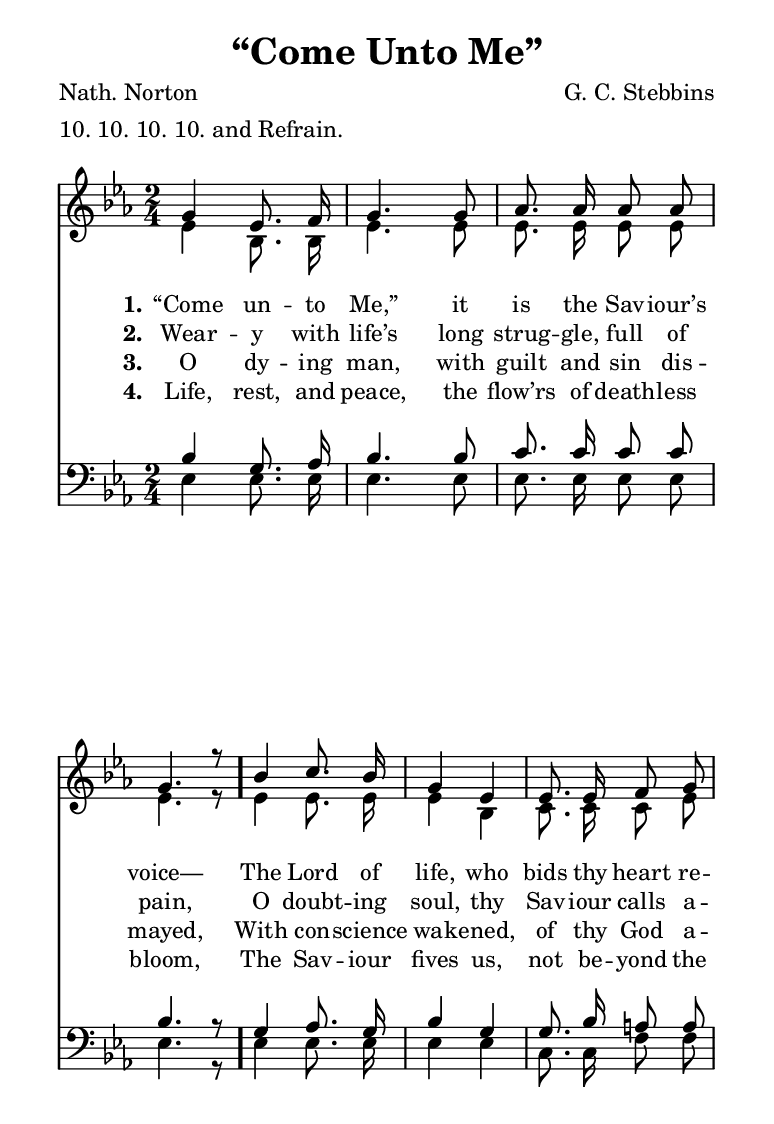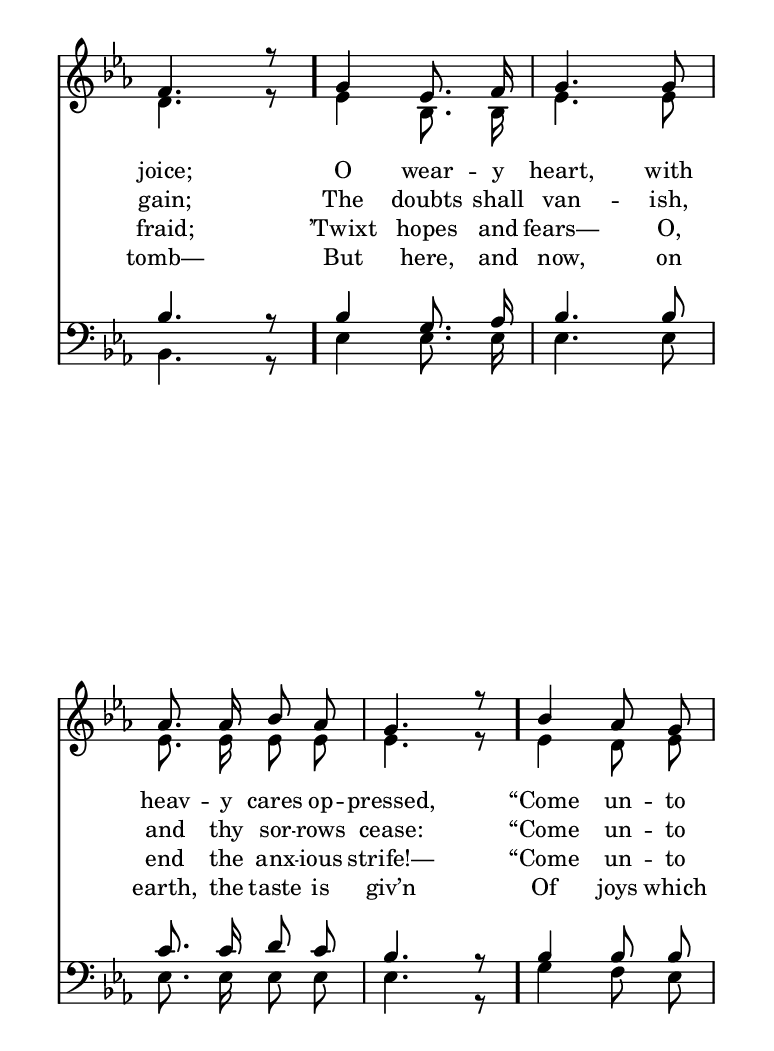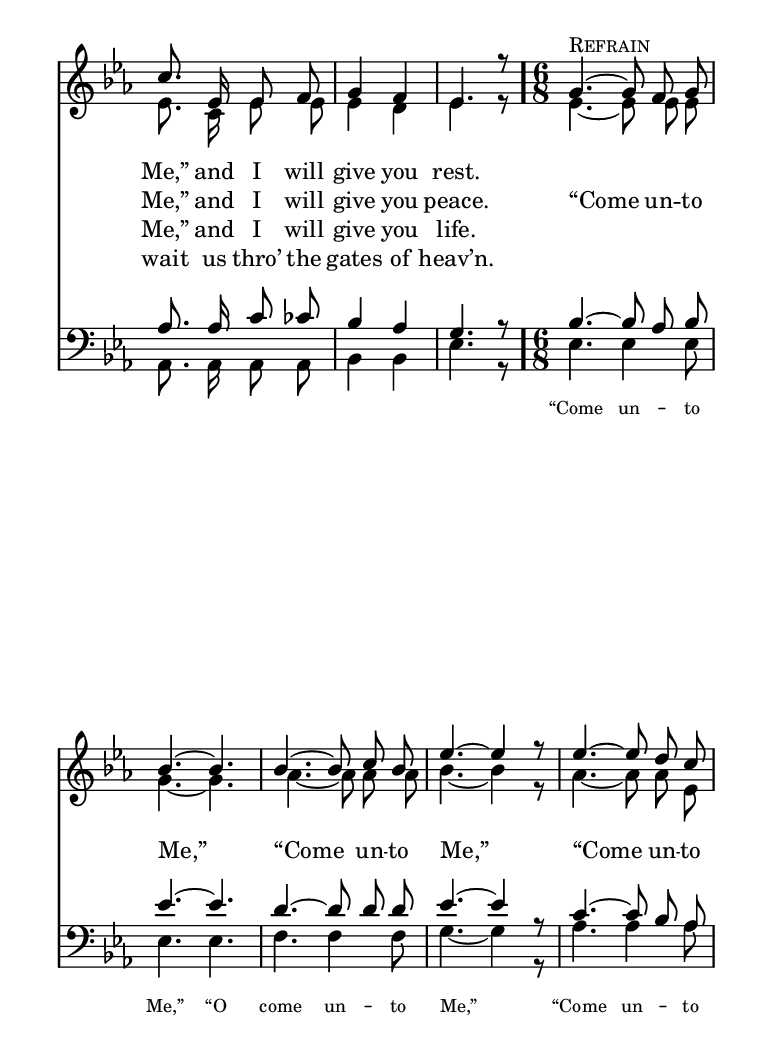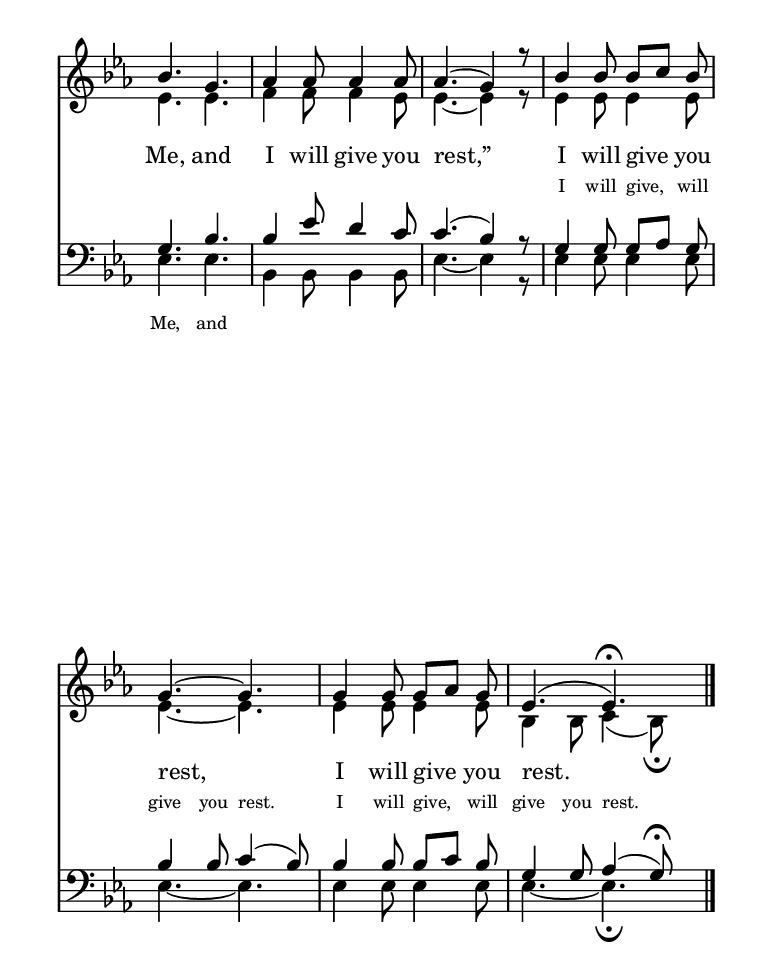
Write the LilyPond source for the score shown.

\include "common/global.ily"
\paper {
  \include "common/paper.ily"
  ragged-bottom = ##f
  ragged-last-bottom = ##t
  % We take advantage of the incompatibility of systems-per-page=4 and
  % page-count=1 in the case of eogsized, where systems-per-page gets ignored.
  % Otherwise we would have to have conditional execution here.
  %systems-per-page = ##f
  %page-count = ##f
}

\header{
  hymnnumber = "6"
  title = "“Come Unto Me”"
  tunename = ""
  meter = "10. 10. 10. 10. and Refrain."
  poet = "Nath. Norton"
  composer = "G. C. Stebbins"
  %copyright = ""
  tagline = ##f
}

% for fermata in MIDI
ta = { \tempo 4=84 }
tb = { \tempo 4=42 }
tc = { \tempo 4=21 }

patternA = { \ta c4 c8. c16       | c4. c8        | c8. c16 c8 c8    | c4. c8                     } % Line 1, 3
patternB = { \ta c4 c8. c16       | c4 c4         | c8. c16 c8 c8    | c4. c8                     } % Line 2
patternC = { \ta c4 c8 c8         | c8. c16 c8 c8 | c4 c4            | c4. c8                     } % Line 4

patternR = { \ta c4. ~ c8 c8 c8   | c4. ~ c4.     | c4. ~ c8 c8 c8   | c4. ~ c4 c8                } % Refrain soprano / alto / tenor 1
patternS = { \ta c4. ~ c8 c8 c8   | c4. c4.       | c4 c8 c4 c8      | c4.( c4) c8                } % Refrain soprano / tenor 2
patternZ = { \ta c4. ~ c8 c8 c8   | c4. c4.       | c4 c8 c4 c8      | c4. ~ c4 c8                } % Refrain alto 2
patternT = { \ta c4 c8 c8[ c8] c8 | c4. ~ c4.     | c4 c8 c8[ c8] c8 | c4.( \tb c4.) \fermata     } % Refrain soprano 3
patternU = { \ta c4 c8 c4 c8      | c4. ~ c4.     | c4 c8 c4 c8      | c4 c8 c4( \tc c8) \fermata } % Refrain alto 3
patternV = { \ta c4 c8 c8[ c8] c8 | c4 c8 c4( c8) | c4 c8 c8[ c8] c8 | c4 c8 c4( \tc c8) \fermata } % Refrain tenor 3
patternW = { \ta c4. c4 c8        | c4. c4.       | c4. c4 c8        | c4. ~ c4 c8                } % Refrain bass 1
patternX = { \ta c4. c4 c8        | c4. c4.       | c4 c8 c4 c8      | c4. ~ c4 c8                } % Refrain bass 2
patternY = { \ta c4 c8 c4 c8      | c4. ~ c4.     | c4 c8 c4 c8      | c4. ~ \tb c4. \fermata     } % Refrain bass 3
patternZ = { \ta c4. ~ c8 c8 c8   | c4. c4.       | c4 c8 c4 c8      | c4. ~ c4 c8                } % Refrain alto 2

global = {
  \include "common/overrides.ily"
  \override Staff.TimeSignature.style = #'()
  \time 2/4
  \override Score.MetronomeMark.transparent = ##t
  \ta
  \key ees \major
  %\partial 4.
  \autoBeamOff
}

notesSoprano = {
\global
\relative c'' {

  \changePitch \patternA { g ees f   | g g          | aes aes aes aes | g r   }
  \changePitch \patternB { bes c bes | g ees        | ees ees f g     | f r   }
  \changePitch \patternA { g ees f   | g g          | aes aes bes aes | g r   }
  \changePitch \patternC { bes aes g | c ees, ees f | g f             | ees r }

  \time 6/8
  << s^\markup { \small \caps "Refrain" }
  \changePitch \patternR { g g f g           | bes bes | bes bes c bes   | ees ees r } >>
  \changePitch \patternS { ees ees d c       | bes g   | aes aes aes aes | aes g r   }
  \changePitch \patternT { bes bes bes c bes | g g     | g g g aes g     | ees ees   }


  \bar "|."

}
}

notesAlto = {
\global
\relative e' {

  \changePitch \patternA { ees bes bes | ees ees       | ees ees ees ees | ees r }
  \changePitch \patternB { ees ees ees | ees bes       | c c c ees       | d r   }
  \changePitch \patternA { ees bes bes | ees ees       | ees ees ees ees | ees r }
  \changePitch \patternC { ees d ees   | ees c ees ees | ees d           | ees r }

  \changePitch \patternR { ees ees ees ees | g g     | aes aes aes aes | bes bes r     }
  \changePitch \patternZ { aes aes aes ees | ees ees | f f f ees       | ees ees r     }
  \changePitch \patternU { ees ees ees ees | ees ees | ees ees ees ees | bes bes c bes }

}
}

notesTenor = {
\global
\relative a {

  \changePitch \patternA { bes g aes   | bes bes       | c c c c   | bes r }
  \changePitch \patternB { g aes g     | bes g         | g bes a a | bes r }
  \changePitch \patternA { bes g aes   | bes bes       | c c d c   | bes r }
  \changePitch \patternC { bes bes bes | aes aes c ces | bes aes   | g r   }

  \changePitch \patternR { bes bes aes bes | ees ees       | d d d d           | ees ees r }
  \changePitch \patternS { c c bes aes     | g bes         | bes ees d c       | c bes r   }
  \changePitch \patternV { g g g aes g     | bes bes c bes | bes bes bes c bes | g g aes g }

}
}

notesBass = {
\global
\relative f {

  \changePitch \patternA { ees ees ees | ees ees          | ees ees ees ees | ees r  }
  \changePitch \patternB { ees ees ees | ees ees          | c c f f         | bes, r }
  \changePitch \patternA { ees ees ees | ees ees          | ees ees ees ees | ees r  }
  \changePitch \patternC { g f ees     | aes, aes aes aes | bes bes         | ees r  }

  \changePitch \patternW { ees ees ees     | ees ees | f f f           | g g r     }
  \changePitch \patternX { aes aes aes     | ees ees | bes bes bes bes | ees ees r }
  \changePitch \patternY { ees ees ees ees | ees ees | ees ees ees ees | ees ees   }

}
}

Refrain = \lyricmode {

  “Come un -- to Me,” “Come un -- to Me,”
  “Come un -- to Me, and I will give you rest,”
  I will give you rest, I will give you rest.

}

BassRefrainA = \lyricmode {

  \override LyricText.font-size = #-2
  \repeat unfold 40 { \skip 4 }
  “Come un -- to Me,” “O come un -- to Me,”
  “Come un -- to Me, and

}

TenorRefrainA = \lyricmode {

  \override LyricText.font-size = #-2
  \repeat unfold 58 { \skip 4 }
  I will give, will give you rest.
  I will give, will give you rest.

}

wordsA = \lyricmode {
\set stanza = "1."

  “Come un -- to Me,” it is the Sav -- iour’s voice— \bar "."
  The Lord of life, who bids thy heart re -- joice; \bar "."
  O wear -- y heart, with heav -- y cares op -- pressed, \bar "."
  “Come un -- to Me,” and I will give you rest. \bar "."

}

wordsB = \lyricmode {
\set stanza = "2."

  Wear -- y with life’s long strug -- gle, full of pain,
  O doubt -- ing soul, thy Sav -- iour calls a -- gain;
  The doubts shall van -- ish, and thy sor -- rows cease:
  “Come un -- to Me,” and I will give you peace.

  % This \break appears in the original (eogsized) but unnecessarily prevents
  % the letter variant from laying out on one page.
  %\break
  \Refrain
}

wordsC = \lyricmode {
\set stanza = "3."

  O dy -- ing man, with guilt and sin dis -- mayed,
  With con -- science wak -- ened, of thy God a -- fraid;
  ’Twixt hopes and fears— O, end the anx -- ious strife!—
  “Come un -- to Me,” and I will give you life.

}

wordsD = \lyricmode {
\set stanza = "4."

  Life, rest, and peace, the flow’rs of death -- less bloom,
  The Sav -- iour fives us, not be -- yond the tomb—
  But here, and now, on earth, the taste is giv’n
  Of joys which wait us thro’ the gates of heav’n.

}


\score {
  \context ChoirStaff <<
    \context Staff = upper <<
      \set ChoirStaff.systemStartDelimiter = #'SystemStartBar
      \context Voice  = sopranos { \voiceOne << \notesSoprano >> }
      \context Voice  = altos { \voiceTwo << \notesAlto >> }
      \context Lyrics = one   \lyricsto sopranos \wordsA
      \context Lyrics = two   \lyricsto sopranos \wordsB
      \context Lyrics = three \lyricsto sopranos \wordsC
      \context Lyrics = four  \lyricsto sopranos \wordsD
    >>
    \context Staff = men <<
      \clef bass
      \context Voice  = tenors { \voiceOne << \notesTenor >> }
      \context Voice  = basses { \voiceTwo << \notesBass >> }
    >>
  \new Lyrics \with { alignAboveContext = men } \lyricsto tenors \TenorRefrainA
  \new Lyrics \with { alignBelowContext = men } \lyricsto basses \BassRefrainA
  >>
  \layout {
    \include "common/layout.ily"
  }
  \midi{
    \include "common/midi.ily"
  }
}

\version "2.18.0"  % necessary for upgrading to future LilyPond versions.

% vi:set et ts=2 sw=2 ai nocindent syntax=lilypond:
